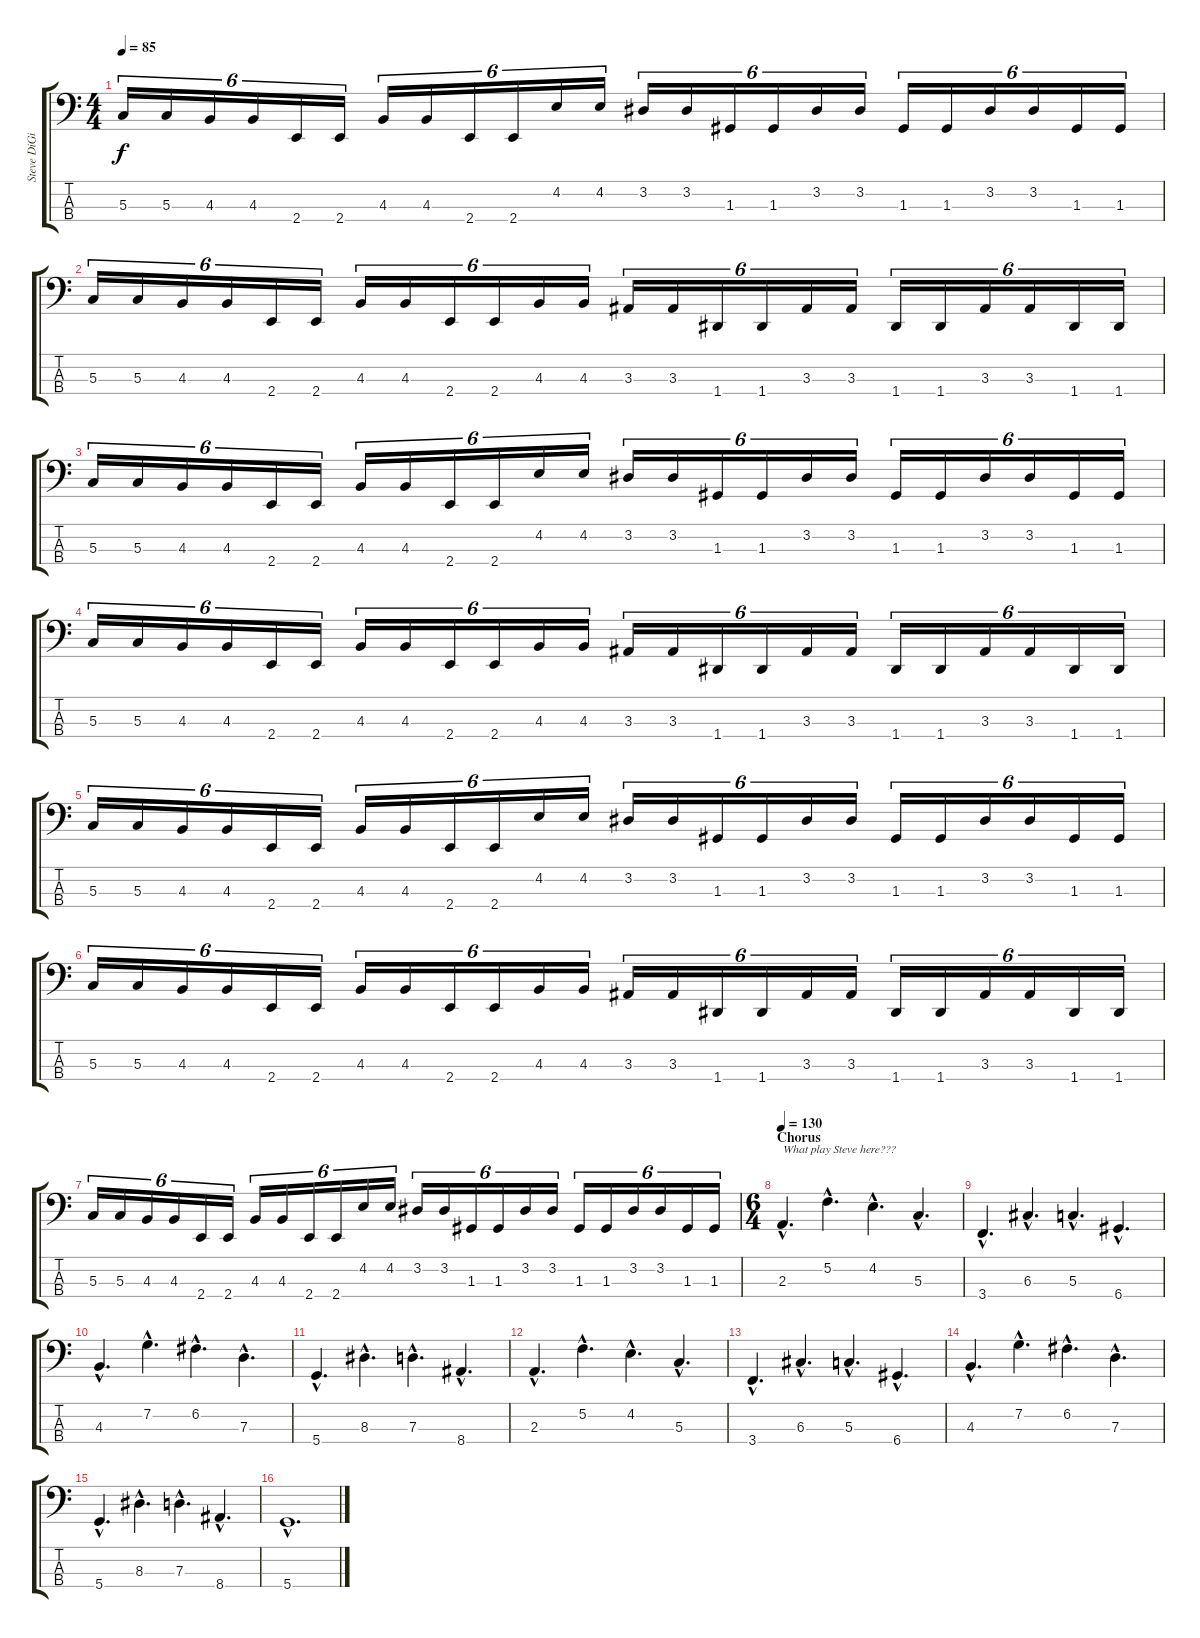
\track ("Steve DiGiorgio" "Steve DiGi") {instrument fretlessbass}
\staff {score tabs}
\tuning (F2 C2 G1 D1) {hide}
\ts (4 4)
\tempo 85
\clef f4
\ks c
5.3.16{tu (6 4) dy f} 5.3.16{tu (6 4)} 4.3.16{tu (6 4)} 4.3.16{tu (6 4)} 2.4.16{tu (6 4)} 2.4.16{tu (6 4)} 4.3.16{tu (6 4)} 4.3.16{tu (6 4)} 2.4.16{tu (6 4)} 2.4.16{tu (6 4)} 4.2.16{tu (6 4)} 4.2.16{tu (6 4)} 3.2.16{tu (6 4)} 3.2.16{tu (6 4)} 1.3.16{tu (6 4)} 1.3.16{tu (6 4)} 3.2.16{tu (6 4)} 3.2.16{tu (6 4)} 1.3.16{tu (6 4)} 1.3.16{tu (6 4)} 3.2.16{tu (6 4)} 3.2.16{tu (6 4)} 1.3.16{tu (6 4)} 1.3.16{tu (6 4)} |
5.3.16{tu (6 4)} 5.3.16{tu (6 4)} 4.3.16{tu (6 4)} 4.3.16{tu (6 4)} 2.4.16{tu (6 4)} 2.4.16{tu (6 4)} 4.3.16{tu (6 4)} 4.3.16{tu (6 4)} 2.4.16{tu (6 4)} 2.4.16{tu (6 4)} 4.3.16{tu (6 4)} 4.3.16{tu (6 4)} 3.3.16{tu (6 4)} 3.3.16{tu (6 4)} 1.4.16{tu (6 4)} 1.4.16{tu (6 4)} 3.3.16{tu (6 4)} 3.3.16{tu (6 4)} 1.4.16{tu (6 4)} 1.4.16{tu (6 4)} 3.3.16{tu (6 4)} 3.3.16{tu (6 4)} 1.4.16{tu (6 4)} 1.4.16{tu (6 4)} |
5.3.16{tu (6 4)} 5.3.16{tu (6 4)} 4.3.16{tu (6 4)} 4.3.16{tu (6 4)} 2.4.16{tu (6 4)} 2.4.16{tu (6 4)} 4.3.16{tu (6 4)} 4.3.16{tu (6 4)} 2.4.16{tu (6 4)} 2.4.16{tu (6 4)} 4.2.16{tu (6 4)} 4.2.16{tu (6 4)} 3.2.16{tu (6 4)} 3.2.16{tu (6 4)} 1.3.16{tu (6 4)} 1.3.16{tu (6 4)} 3.2.16{tu (6 4)} 3.2.16{tu (6 4)} 1.3.16{tu (6 4)} 1.3.16{tu (6 4)} 3.2.16{tu (6 4)} 3.2.16{tu (6 4)} 1.3.16{tu (6 4)} 1.3.16{tu (6 4)} |
5.3.16{tu (6 4)} 5.3.16{tu (6 4)} 4.3.16{tu (6 4)} 4.3.16{tu (6 4)} 2.4.16{tu (6 4)} 2.4.16{tu (6 4)} 4.3.16{tu (6 4)} 4.3.16{tu (6 4)} 2.4.16{tu (6 4)} 2.4.16{tu (6 4)} 4.3.16{tu (6 4)} 4.3.16{tu (6 4)} 3.3.16{tu (6 4)} 3.3.16{tu (6 4)} 1.4.16{tu (6 4)} 1.4.16{tu (6 4)} 3.3.16{tu (6 4)} 3.3.16{tu (6 4)} 1.4.16{tu (6 4)} 1.4.16{tu (6 4)} 3.3.16{tu (6 4)} 3.3.16{tu (6 4)} 1.4.16{tu (6 4)} 1.4.16{tu (6 4)} |
5.3.16{tu (6 4)} 5.3.16{tu (6 4)} 4.3.16{tu (6 4)} 4.3.16{tu (6 4)} 2.4.16{tu (6 4)} 2.4.16{tu (6 4)} 4.3.16{tu (6 4)} 4.3.16{tu (6 4)} 2.4.16{tu (6 4)} 2.4.16{tu (6 4)} 4.2.16{tu (6 4)} 4.2.16{tu (6 4)} 3.2.16{tu (6 4)} 3.2.16{tu (6 4)} 1.3.16{tu (6 4)} 1.3.16{tu (6 4)} 3.2.16{tu (6 4)} 3.2.16{tu (6 4)} 1.3.16{tu (6 4)} 1.3.16{tu (6 4)} 3.2.16{tu (6 4)} 3.2.16{tu (6 4)} 1.3.16{tu (6 4)} 1.3.16{tu (6 4)} |
5.3.16{tu (6 4)} 5.3.16{tu (6 4)} 4.3.16{tu (6 4)} 4.3.16{tu (6 4)} 2.4.16{tu (6 4)} 2.4.16{tu (6 4)} 4.3.16{tu (6 4)} 4.3.16{tu (6 4)} 2.4.16{tu (6 4)} 2.4.16{tu (6 4)} 4.3.16{tu (6 4)} 4.3.16{tu (6 4)} 3.3.16{tu (6 4)} 3.3.16{tu (6 4)} 1.4.16{tu (6 4)} 1.4.16{tu (6 4)} 3.3.16{tu (6 4)} 3.3.16{tu (6 4)} 1.4.16{tu (6 4)} 1.4.16{tu (6 4)} 3.3.16{tu (6 4)} 3.3.16{tu (6 4)} 1.4.16{tu (6 4)} 1.4.16{tu (6 4)} |
5.3.16{tu (6 4)} 5.3.16{tu (6 4)} 4.3.16{tu (6 4)} 4.3.16{tu (6 4)} 2.4.16{tu (6 4)} 2.4.16{tu (6 4)} 4.3.16{tu (6 4)} 4.3.16{tu (6 4)} 2.4.16{tu (6 4)} 2.4.16{tu (6 4)} 4.2.16{tu (6 4)} 4.2.16{tu (6 4)} 3.2.16{tu (6 4)} 3.2.16{tu (6 4)} 1.3.16{tu (6 4)} 1.3.16{tu (6 4)} 3.2.16{tu (6 4)} 3.2.16{tu (6 4)} 1.3.16{tu (6 4)} 1.3.16{tu (6 4)} 3.2.16{tu (6 4)} 3.2.16{tu (6 4)} 1.3.16{tu (6 4)} 1.3.16{tu (6 4)} |
\ts (6 4)
\section ("" "Chorus")
\tempo 130
2.3{hac}.4{d txt "What play Steve here???"} 5.2{hac}.4{d} 4.2{hac}.4{d} 5.3{hac}.4{d} |
3.4{hac}.4{d} 6.3{hac}.4{d} 5.3{hac}.4{d} 6.4{hac}.4{d} |
4.3{hac}.4{d} 7.2{hac}.4{d} 6.2{hac}.4{d} 7.3{hac}.4{d} |
5.4{hac}.4{d} 8.3{hac}.4{d} 7.3{hac}.4{d} 8.4{hac}.4{d} |
2.3{hac}.4{d} 5.2{hac}.4{d} 4.2{hac}.4{d} 5.3{hac}.4{d} |
3.4{hac}.4{d} 6.3{hac}.4{d} 5.3{hac}.4{d} 6.4{hac}.4{d} |
4.3{hac}.4{d} 7.2{hac}.4{d} 6.2{hac}.4{d} 7.3{hac}.4{d} |
5.4{hac}.4{d} 8.3{hac}.4{d} 7.3{hac}.4{d} 8.4{hac}.4{d} |
5.4{hac}.1{d}
